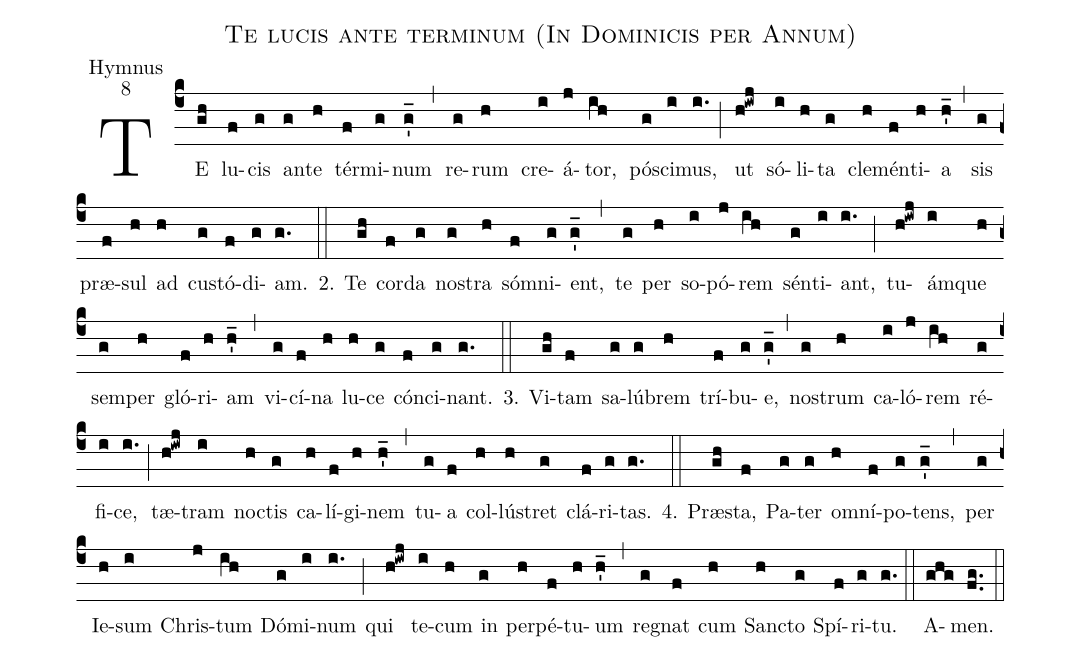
name:Te lucis ante terminum (In Dominicis per Annum);
office-part:Hymnus;
mode:8;
%%
(c4) TE(gh) lu(f)cis(g) an(g)te(h) tér(f)mi(g)num(g'_) (,) re(g)rum(h) cre(i)á(j)tor,(ih) pós(g)ci(i)mus,(i.) (;)
ut(h!iwj) só(i)li(h)ta(g) cle(h)mén(f)ti(h)a(h'_) (,) sis(g) præ(f)sul(h) ad(h) cus(g)tó(f)di(g)am.(g.) (::)
2. Te(gh) cor(f)da(g) nos(g)tra(h) sóm(f)ni(g)ent,(g'_) (,) te(g) per(h) so(i)pó(j)rem(ih) sén(g)ti(i)ant,(i.) (;)
tu(h!iwj)ám(i)que(h) sem(g)per(h) gló(f)ri(h)am(h'_) (,) vi(g)cí(f)na(h) lu(h)ce(g) cón(f)ci(g)nant.(g.) (::)

3. Vi(gh)tam(f) sa(g)lú(g)brem(h) trí(f)bu(g)e,(g'_) (,) nos(g)trum(h) ca(i)ló(j)rem(ih) ré(g)fi(i)ce,(i.) (;)
tæ(h!iwj)tram(i) noc(h)tis(g) ca(h)lí(f)gi(h)nem(h'_) (,) tu(g)a(f) col(h)lús(h)tret(g) clá(f)ri(g)tas.(g.) (::)

4. Præ(gh)sta,(f) Pa(g)ter(g) om(h)ní(f)po(g)tens,(g'_) (,) per(g) Ie(h)sum(i) Chris(j)tum(ih) Dó(g)mi(i)num(i.) (;)
qui(h!iwj) te(i)cum(h) in(g) per(h)pé(f)tu(h)um(h'_) (,) re(g)gnat(f) cum(h) San(h)cto(g) Spí(f)ri(g)tu.(g.) (::)

A(ghg)men.(fg..) (::)
